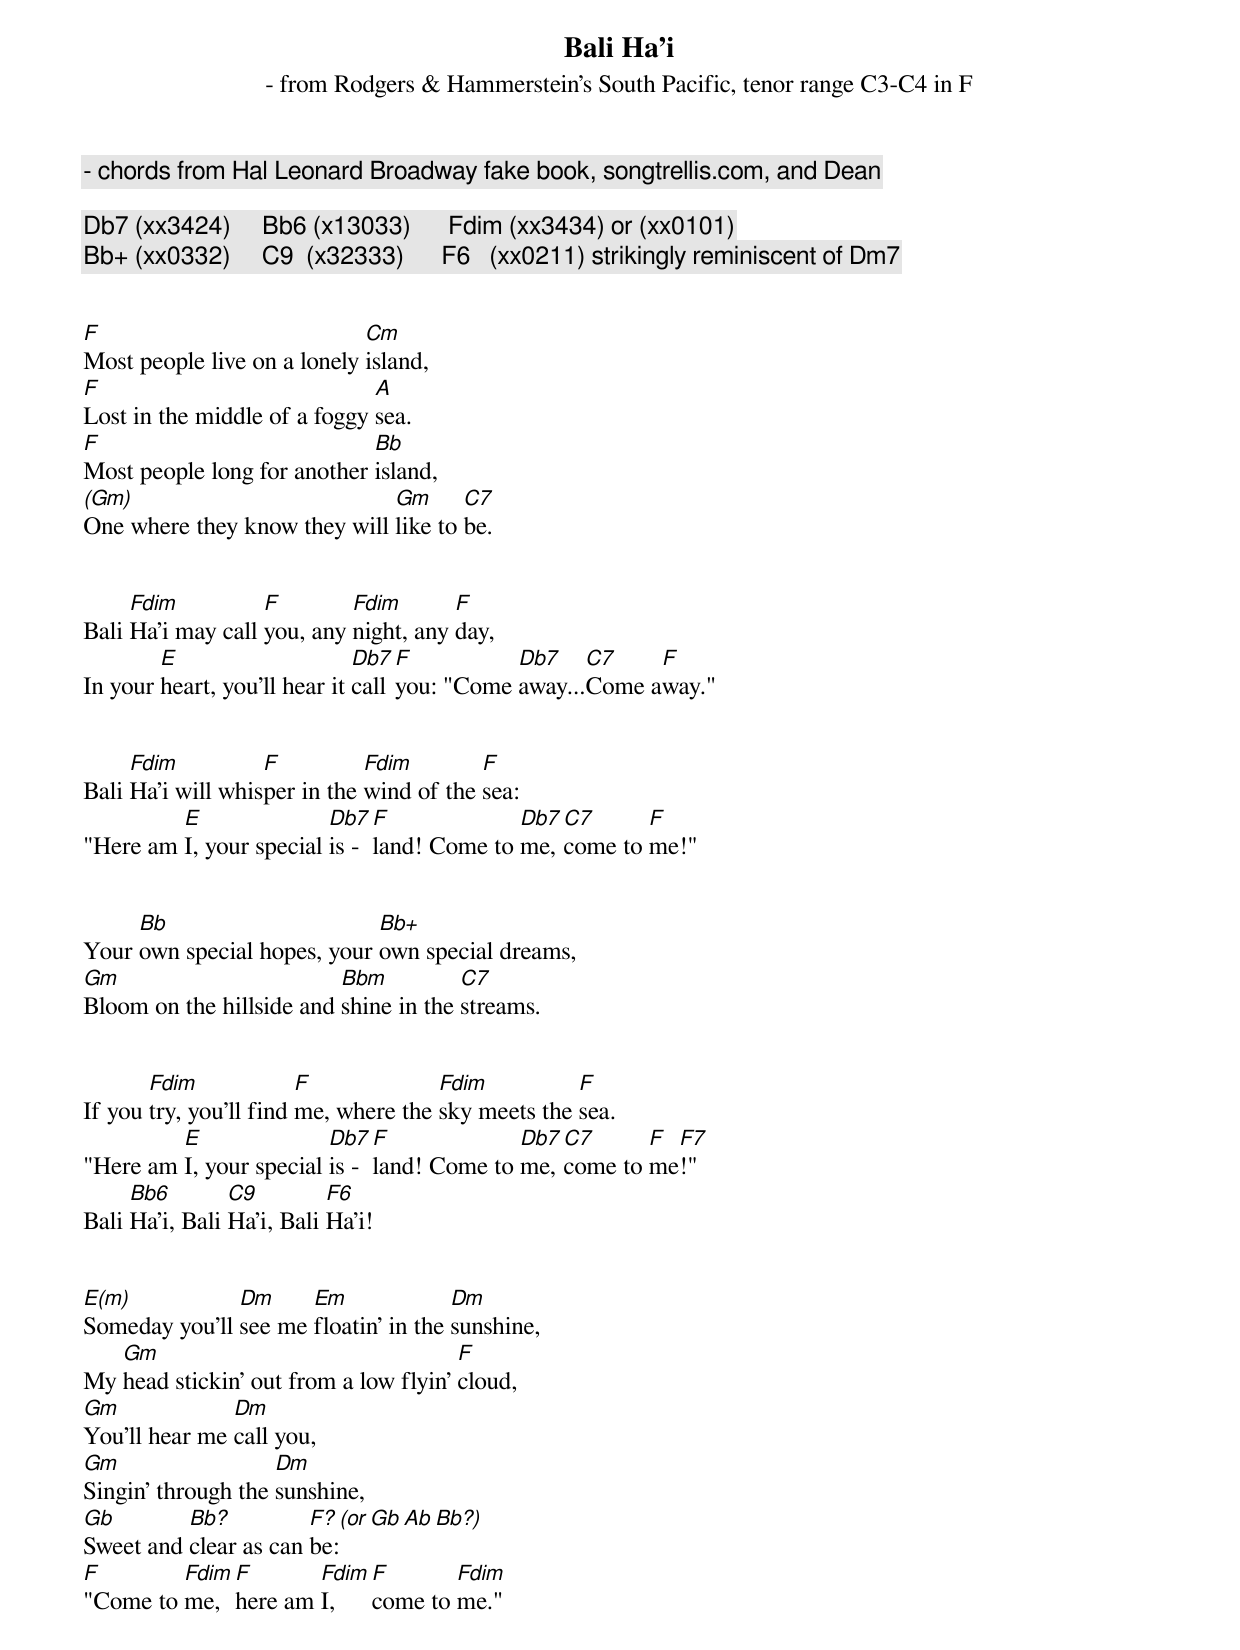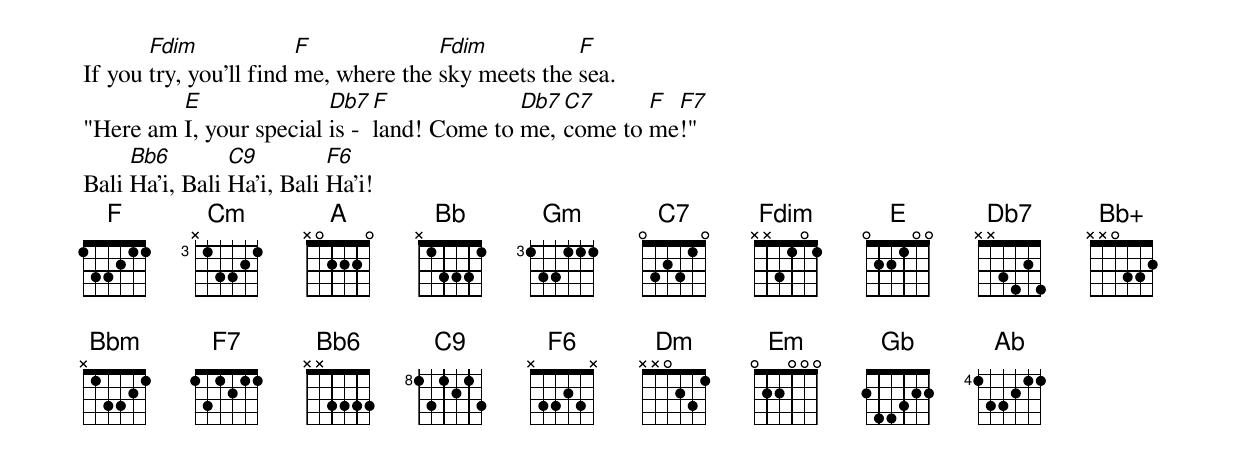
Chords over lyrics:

Bali Ha'i
 - from Rodgers & Hammerstein's South Pacific, tenor range C3-C4 in F
 - chords from Hal Leonard Broadway fake book, songtrellis.com, and Dean

Db7 (xx3424)     Bb6 (x13033)      Fdim (xx3434) or (xx0101)
Bb+ (xx0332)     C9  (x32333)      F6   (xx0211) strikingly reminiscent of Dm7


F                            Cm
Most people live on a lonely island,
F                             A
Lost in the middle of a foggy sea.
F                            Bb
Most people long for another island,
(Gm)                          Gm      C7
One where they know they will like to be.


     Fdim          F        Fdim       F
Bali Ha'i may call you, any night, any day,
        E                     Db7  F          Db7    C7    F
In your heart, you'll hear it call you: "Come away...Come away."


     Fdim          F          Fdim        F
Bali Ha'i will whisper in the wind of the sea:
         E               Db7  F             Db7 C7      F
"Here am I, your special is - land! Come to me, come to me!"


     Bb                      Bb+
Your own special hopes, your own special dreams,
Gm                        Bbm          C7
Bloom on the hillside and shine in the streams.


       Fdim             F             Fdim          F
If you try, you'll find me, where the sky meets the sea.
         E               Db7  F             Db7 C7      F F7
"Here am I, your special is - land! Come to me, come to me!"
     Bb6        C9         F6
Bali Ha'i, Bali Ha'i, Bali Ha'i!


E(m)           Dm     Em              Dm
Someday you'll see me floatin' in the sunshine,
   Gm                                  F
My head stickin' out from a low flyin' cloud,
Gm             Dm
You'll hear me call you,
Gm                  Dm
Singin' through the sunshine,
Gb        Bb?          F?   (or  Gb  Ab  Bb?)
Sweet and clear as can be:
F        Fdim F       Fdim F       Fdim
"Come to me,  here am I,   come to me."


       Fdim             F             Fdim          F
If you try, you'll find me, where the sky meets the sea.
         E               Db7  F             Db7 C7      F F7
"Here am I, your special is - land! Come to me, come to me!"
     Bb6        C9         F6
Bali Ha'i, Bali Ha'i, Bali Ha'i!
